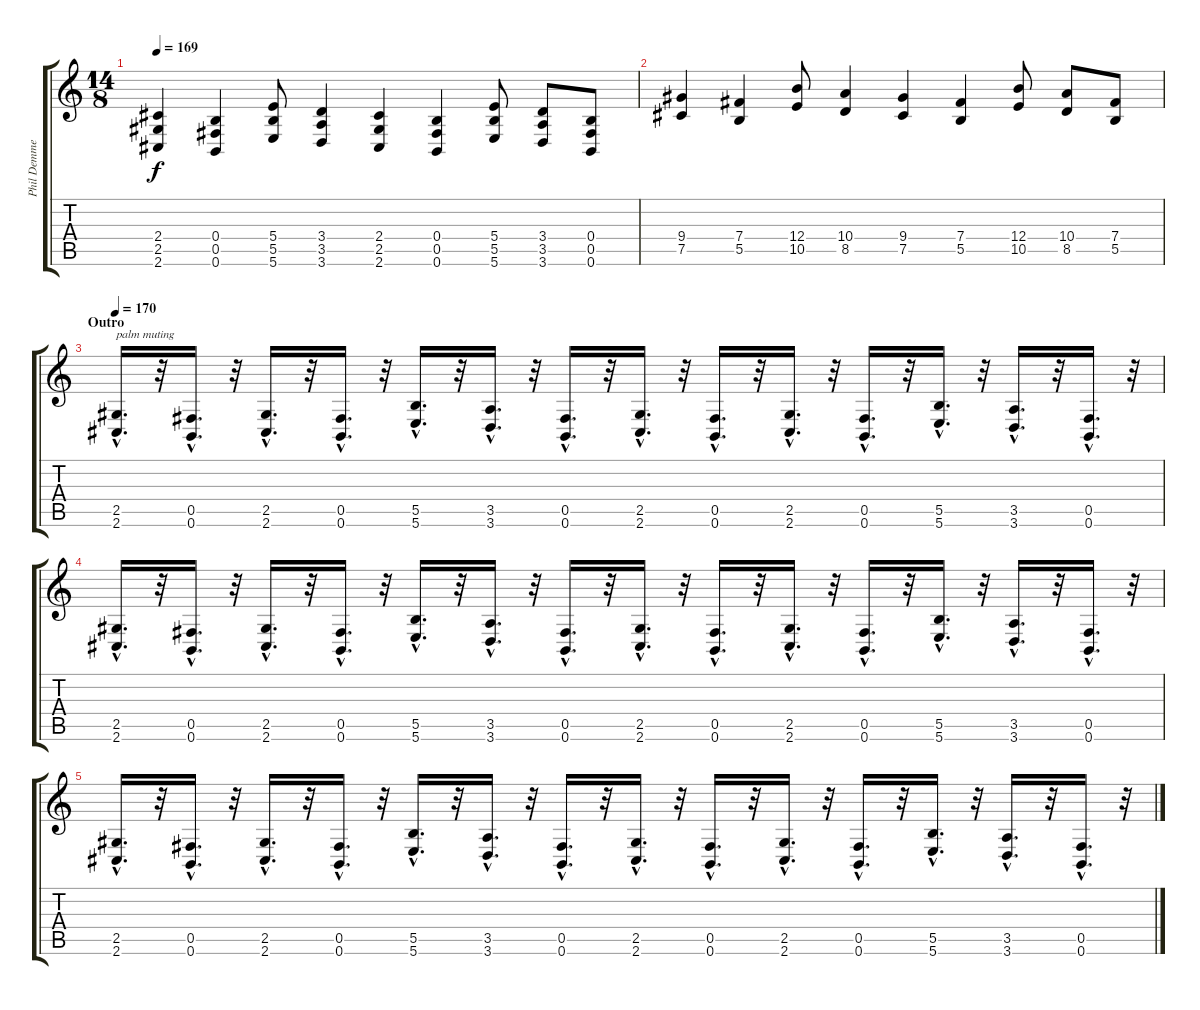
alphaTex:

\track ("Phil Demmel" "Phil Demme") {instrument distortionguitar}
\staff {score tabs}
\tuning (Db4 Ab3 E3 B2 Gb2 B1) {hide}
\ts (14 8)
\tempo 169
\clef g2
\ks c
(2.4 2.5 2.6).4{dy f} (0.4 0.5 0.6).4 (5.4 5.5 5.6).8 (3.4 3.5 3.6).4 (2.4 2.5 2.6).4 (0.4 0.5 0.6).4 (5.4 5.5 5.6).8 (3.4 3.5 3.6).8 (0.4 0.5 0.6).8 |
(9.4 7.5).4 (7.4 5.5).4 (12.4 10.5).8 (10.4 8.5).4 (9.4 7.5).4 (7.4 5.5).4 (12.4 10.5).8 (10.4 8.5).8 (7.4 5.5).8 |
\section ("" "Outro")
\tempo 170
(2.5{hac} 2.6{hac}).16{d txt "palm muting"} r.32 (0.5{hac} 0.6{hac}).16{d} r.32 (2.5{hac} 2.6{hac}).16{d} r.32 (0.5{hac} 0.6{hac}).16{d} r.32 (5.5{hac} 5.6{hac}).16{d} r.32 (3.5{hac} 3.6{hac}).16{d} r.32 (0.5{hac} 0.6{hac}).16{d} r.32 (2.5{hac} 2.6{hac}).16{d} r.32 (0.5{hac} 0.6{hac}).16{d} r.32 (2.5{hac} 2.6{hac}).16{d} r.32 (0.5{hac} 0.6{hac}).16{d} r.32 (5.5{hac} 5.6{hac}).16{d} r.32 (3.5{hac} 3.6{hac}).16{d} r.32 (0.5{hac} 0.6{hac}).16{d} r.32 |
(2.5{hac} 2.6{hac}).16{d} r.32 (0.5{hac} 0.6{hac}).16{d} r.32 (2.5{hac} 2.6{hac}).16{d} r.32 (0.5{hac} 0.6{hac}).16{d} r.32 (5.5{hac} 5.6{hac}).16{d} r.32 (3.5{hac} 3.6{hac}).16{d} r.32 (0.5{hac} 0.6{hac}).16{d} r.32 (2.5{hac} 2.6{hac}).16{d} r.32 (0.5{hac} 0.6{hac}).16{d} r.32 (2.5{hac} 2.6{hac}).16{d} r.32 (0.5{hac} 0.6{hac}).16{d} r.32 (5.5{hac} 5.6{hac}).16{d} r.32 (3.5{hac} 3.6{hac}).16{d} r.32 (0.5{hac} 0.6{hac}).16{d} r.32 |
(2.5{hac} 2.6{hac}).16{d} r.32 (0.5{hac} 0.6{hac}).16{d} r.32 (2.5{hac} 2.6{hac}).16{d} r.32 (0.5{hac} 0.6{hac}).16{d} r.32 (5.5{hac} 5.6{hac}).16{d} r.32 (3.5{hac} 3.6{hac}).16{d} r.32 (0.5{hac} 0.6{hac}).16{d} r.32 (2.5{hac} 2.6{hac}).16{d} r.32 (0.5{hac} 0.6{hac}).16{d} r.32 (2.5{hac} 2.6{hac}).16{d} r.32 (0.5{hac} 0.6{hac}).16{d} r.32 (5.5{hac} 5.6{hac}).16{d} r.32 (3.5{hac} 3.6{hac}).16{d} r.32 (0.5{hac} 0.6{hac}).16{d} r.32
